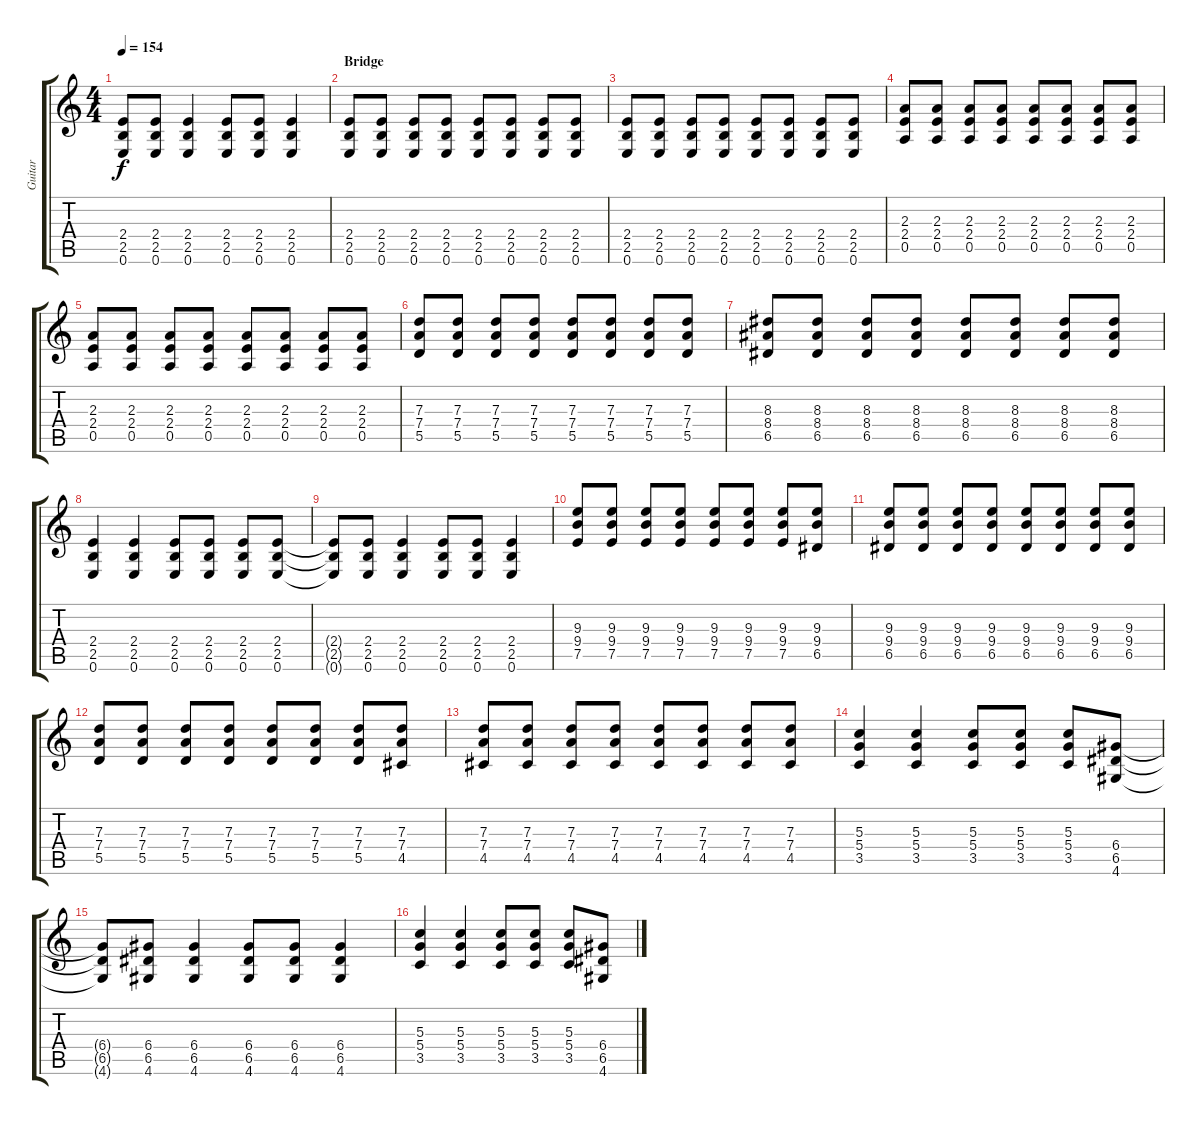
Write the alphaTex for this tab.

\track ("Guitar" "Guitar") {instrument acousticguitarsteel}
\staff {score tabs}
\tuning (E4 B3 G3 D3 A2 E2) {hide}
\ts (4 4)
\tempo 154
\clef g2
\ks c
(2.4{t} 2.5{t} 0.6{t}).8{dy f} (2.4 2.5 0.6).8 (2.4 2.5 0.6).4 (2.4 2.5 0.6).8 (2.4 2.5 0.6).8 (2.4 2.5 0.6).4 |
\section ("" "Bridge")
(2.4 2.5 0.6).8 (2.4 2.5 0.6).8 (2.4 2.5 0.6).8 (2.4 2.5 0.6).8 (2.4 2.5 0.6).8 (2.4 2.5 0.6).8 (2.4 2.5 0.6).8 (2.4 2.5 0.6).8 |
(2.4 2.5 0.6).8 (2.4 2.5 0.6).8 (2.4 2.5 0.6).8 (2.4 2.5 0.6).8 (2.4 2.5 0.6).8 (2.4 2.5 0.6).8 (2.4 2.5 0.6).8 (2.4 2.5 0.6).8 |
(2.3 2.4 0.5).8 (2.3 2.4 0.5).8 (2.3 2.4 0.5).8 (2.3 2.4 0.5).8 (2.3 2.4 0.5).8 (2.3 2.4 0.5).8 (2.3 2.4 0.5).8 (2.3 2.4 0.5).8 |
(2.3 2.4 0.5).8 (2.3 2.4 0.5).8 (2.3 2.4 0.5).8 (2.3 2.4 0.5).8 (2.3 2.4 0.5).8 (2.3 2.4 0.5).8 (2.3 2.4 0.5).8 (2.3 2.4 0.5).8 |
(7.3 7.4 5.5).8 (7.3 7.4 5.5).8 (7.3 7.4 5.5).8 (7.3 7.4 5.5).8 (7.3 7.4 5.5).8 (7.3 7.4 5.5).8 (7.3 7.4 5.5).8 (7.3 7.4 5.5).8 |
(8.3 8.4 6.5).8 (8.3 8.4 6.5).8 (8.3 8.4 6.5).8 (8.3 8.4 6.5).8 (8.3 8.4 6.5).8 (8.3 8.4 6.5).8 (8.3 8.4 6.5).8 (8.3 8.4 6.5).8 |
(2.4 2.5 0.6).4 (2.4 2.5 0.6).4 (2.4 2.5 0.6).8 (2.4 2.5 0.6).8 (2.4 2.5 0.6).8 (2.4 2.5 0.6).8 |
(2.4{t} 2.5{t} 0.6{t}).8 (2.4 2.5 0.6).8 (2.4 2.5 0.6).4 (2.4 2.5 0.6).8 (2.4 2.5 0.6).8 (2.4 2.5 0.6).4 |
(9.3 9.4 7.5).8 (9.3 9.4 7.5).8 (9.3 9.4 7.5).8 (9.3 9.4 7.5).8 (9.3 9.4 7.5).8 (9.3 9.4 7.5).8 (9.3 9.4 7.5).8 (9.3 9.4 6.5).8 |
(9.3 9.4 6.5).8 (9.3 9.4 6.5).8 (9.3 9.4 6.5).8 (9.3 9.4 6.5).8 (9.3 9.4 6.5).8 (9.3 9.4 6.5).8 (9.3 9.4 6.5).8 (9.3 9.4 6.5).8 |
(7.3 7.4 5.5).8 (7.3 7.4 5.5).8 (7.3 7.4 5.5).8 (7.3 7.4 5.5).8 (7.3 7.4 5.5).8 (7.3 7.4 5.5).8 (7.3 7.4 5.5).8 (7.3 7.4 4.5).8 |
(7.3 7.4 4.5).8 (7.3 7.4 4.5).8 (7.3 7.4 4.5).8 (7.3 7.4 4.5).8 (7.3 7.4 4.5).8 (7.3 7.4 4.5).8 (7.3 7.4 4.5).8 (7.3 7.4 4.5).8 |
(5.3 5.4 3.5).4 (5.3 5.4 3.5).4 (5.3 5.4 3.5).8 (5.3 5.4 3.5).8 (5.3 5.4 3.5).8 (6.4 6.5 4.6).8 |
(6.4{t} 6.5{t} 4.6{t}).8 (6.4 6.5 4.6).8 (6.4 6.5 4.6).4 (6.4 6.5 4.6).8 (6.4 6.5 4.6).8 (6.4 6.5 4.6).4 |
(5.3 5.4 3.5).4 (5.3 5.4 3.5).4 (5.3 5.4 3.5).8 (5.3 5.4 3.5).8 (5.3 5.4 3.5).8 (6.4 6.5 4.6).8
